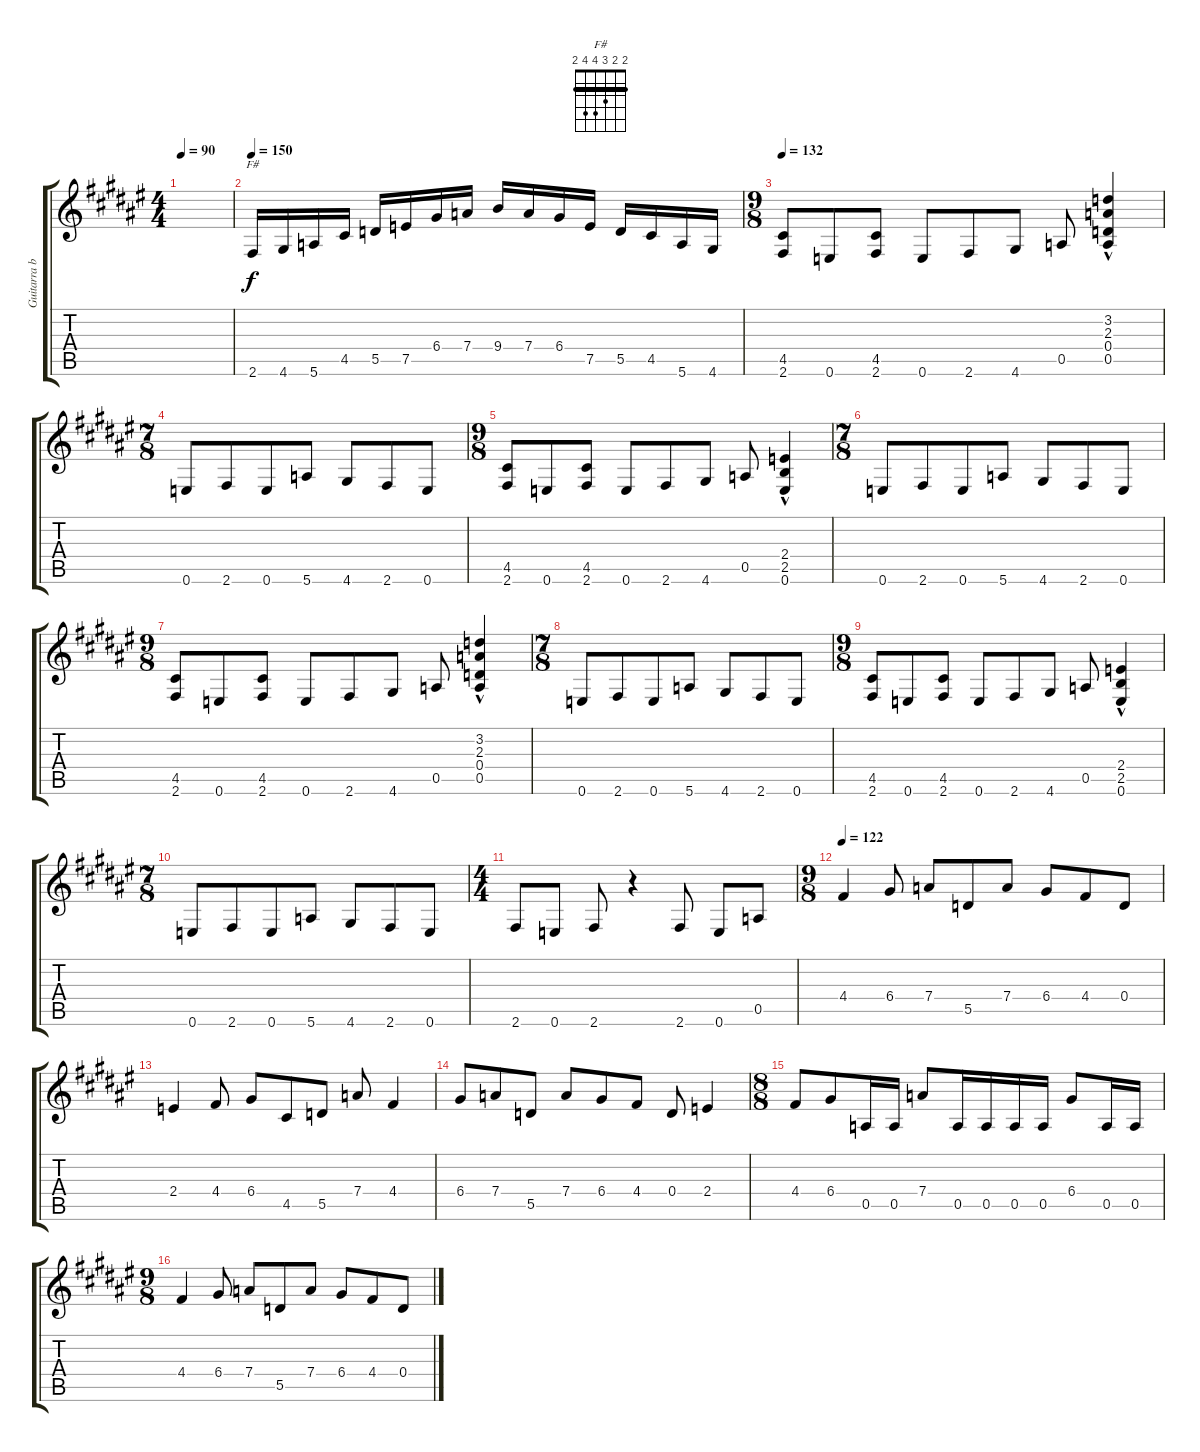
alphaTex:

\track ("Guitarra base" "Guitarra b") {instrument distortionguitar}
\staff {score tabs}
\tuning (E4 B3 G3 D3 A2 E2) {hide}
\chord ("F#" 2 2 3 4 4 2) {barre 2}
\ts (4 4)
\tempo 90
\clef g2
\ks f#
|
\tempo 150
2.6.16{ch "F#"} 4.6.16 5.6.16 4.5.16 5.5.16 7.5.16 6.4.16 7.4.16 9.4.16 7.4.16 6.4.16 7.5.16 5.5.16 4.5.16 5.6.16 4.6.16 |
\ts (9 8)
\tempo 132
(4.5 2.6).8 0.6.8 (4.5 2.6).8 0.6.8 2.6.8 4.6.8 0.5.8 (3.2 2.3 0.4 0.5{hac}).4 |
\ts (7 8)
0.6.8 2.6.8 0.6.8 5.6.8 4.6.8 2.6.8 0.6.8 |
\ts (9 8)
(4.5 2.6).8 0.6.8 (4.5 2.6).8 0.6.8 2.6.8 4.6.8 0.5.8 (2.4 2.5{hac} 0.6).4 |
\ts (7 8)
0.6.8 2.6.8 0.6.8 5.6.8 4.6.8 2.6.8 0.6.8 |
\ts (9 8)
(4.5 2.6).8 0.6.8 (4.5 2.6).8 0.6.8 2.6.8 4.6.8 0.5.8 (3.2 2.3 0.4 0.5{hac}).4 |
\ts (7 8)
0.6.8 2.6.8 0.6.8 5.6.8 4.6.8 2.6.8 0.6.8 |
\ts (9 8)
(4.5 2.6).8 0.6.8 (4.5 2.6).8 0.6.8 2.6.8 4.6.8 0.5.8 (2.4 2.5{hac} 0.6).4 |
\ts (7 8)
0.6.8 2.6.8 0.6.8 5.6.8 4.6.8 2.6.8 0.6.8 |
\ts (4 4)
2.6.8 0.6.8 2.6.8 r.4 2.6.8 0.6.8 0.5.8 |
\ts (9 8)
\tempo 122
4.4.4 6.4.8 7.4.8 5.5.8 7.4.8 6.4.8 4.4.8 0.4.8 |
2.4.4 4.4.8 6.4.8 4.5.8 5.5.8 7.4.8 4.4.4 |
6.4.8 7.4.8 5.5.8 7.4.8 6.4.8 4.4.8 0.4.8 2.4.4 |
\ts (8 8)
4.4.8 6.4.8 0.5.16 0.5.16 7.4.8 0.5.16 0.5.16 0.5.16 0.5.16 6.4.8 0.5.16 0.5.16 |
\ts (9 8)
4.4.4 6.4.8 7.4.8 5.5.8 7.4.8 6.4.8 4.4.8 0.4.8
